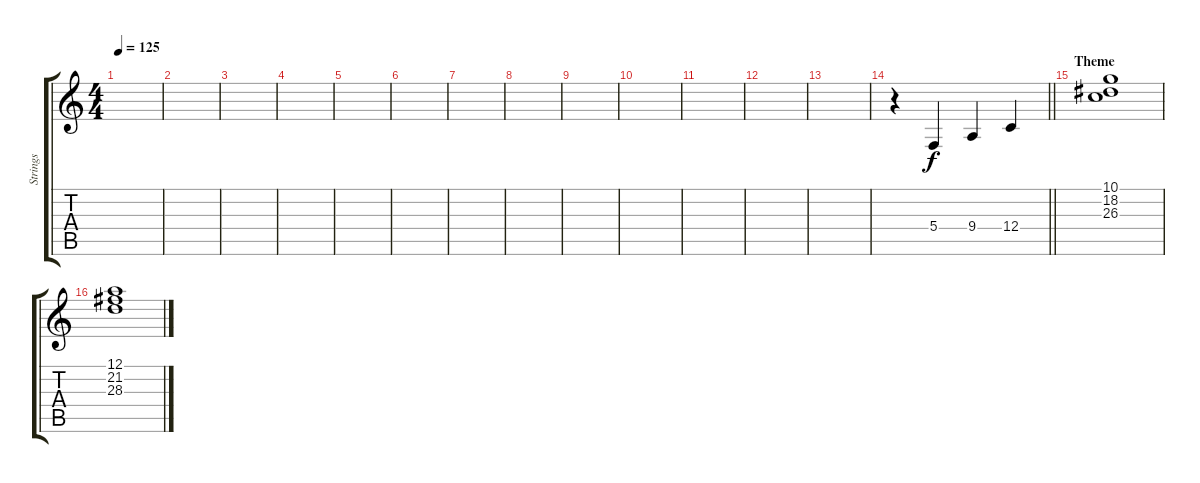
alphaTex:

\track ("Strings" "Strings") {instrument stringensemble2}
\staff {score tabs}
\tuning (D4 A3 F3 C3 G2 D2) {hide}
\ts (4 4)
\tempo 125
\clef g2
\ks c
|
|
|
|
|
|
|
|
|
|
|
|
|
\barLineRight lightlight
r.4 5.4.4 9.4.4 12.4.4 |
\section ("" "Theme")
(10.1 18.2 26.3).1 |
(12.1 21.2 28.3).1
